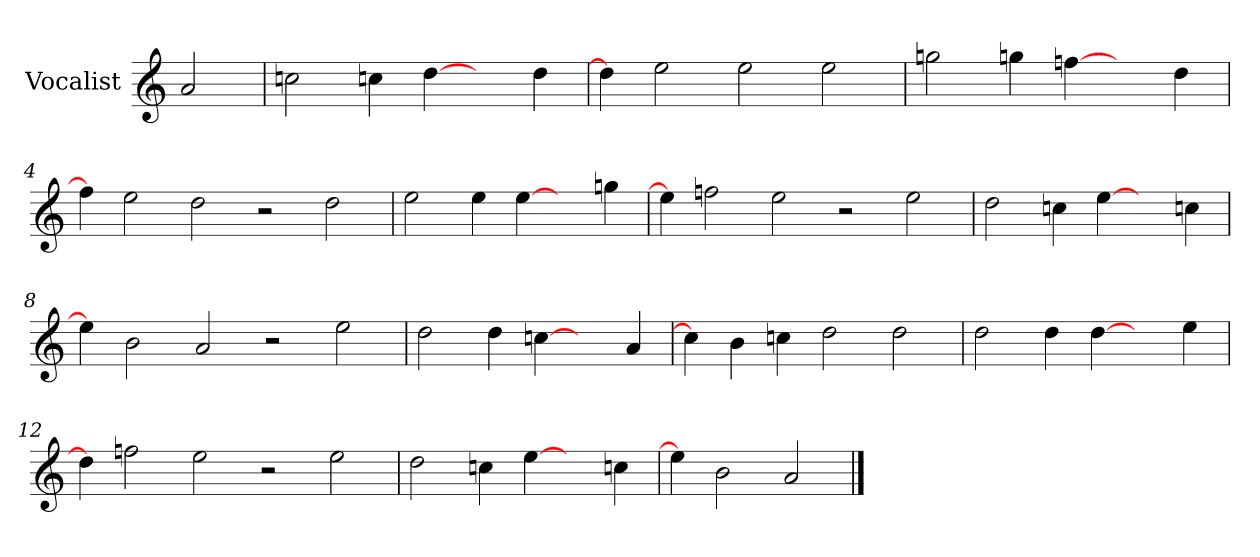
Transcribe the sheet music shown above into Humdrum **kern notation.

**kern
*part1
*staff1
*I"Vocalist
*k[]
*a:
=
2a
=1
2ccn
4ccn
[4dd
4ryy
4dd
=2
4dd]
2ee
2ee
2ee
=3
2ggn
4ggn
[4ffn
4ryy
4dd
=4
4ff]
2ee
2dd
2r
2dd
=5
2ee
4ee
[4ee
4ryy
4ggn
=6
4ee]
2ffn
2ee
2r
2ee
=7
2dd
4ccn
[4ee
4ryy
4ccn
=8
4ee]
2b
2a
2r
2ee
=9
2dd
4dd
[4ccn
4ryy
4a
=10
4cc]
4b
4ccn
2dd
2dd
=11
2dd
4dd
[4dd
4ryy
4ee
=12
4dd]
2ffn
2ee
2r
2ee
=13
2dd
4ccn
[4ee
4ryy
4ccn
=14
4ee]
2b
2a
==
*-
